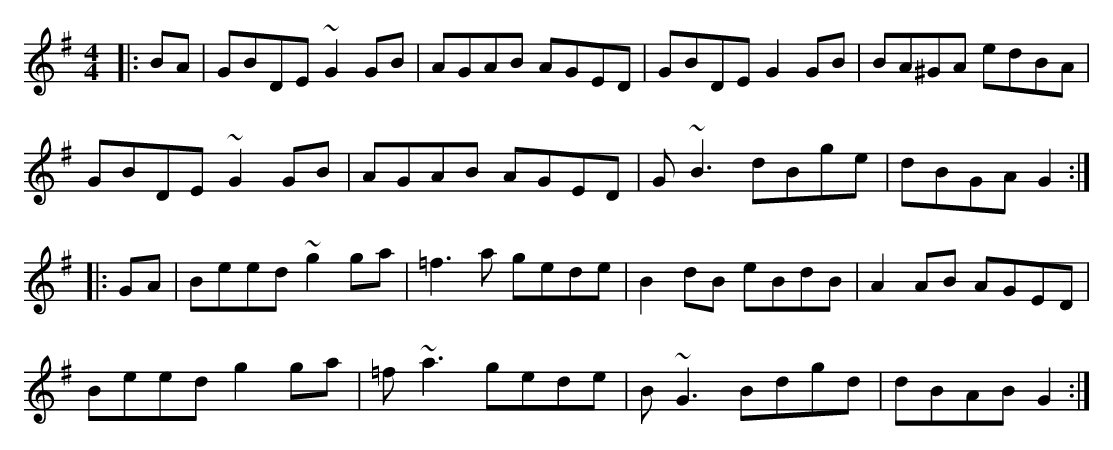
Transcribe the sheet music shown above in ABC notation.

X:1
M:4/4
K:G
|:BA|GBDE ~G2GB|AGAB AGED|GBDE G2GB|BA^GA edBA|
GBDE ~G2GB|AGAB AGED|G~B3 dBge|dBGA G2:|
|:GA|Beed ~g2ga|=f3a gede|B2dB eBdB|A2AB AGED|
Beed g2ga|=f~a3 gede|B~G3 Bdgd|dBAB G2:|
